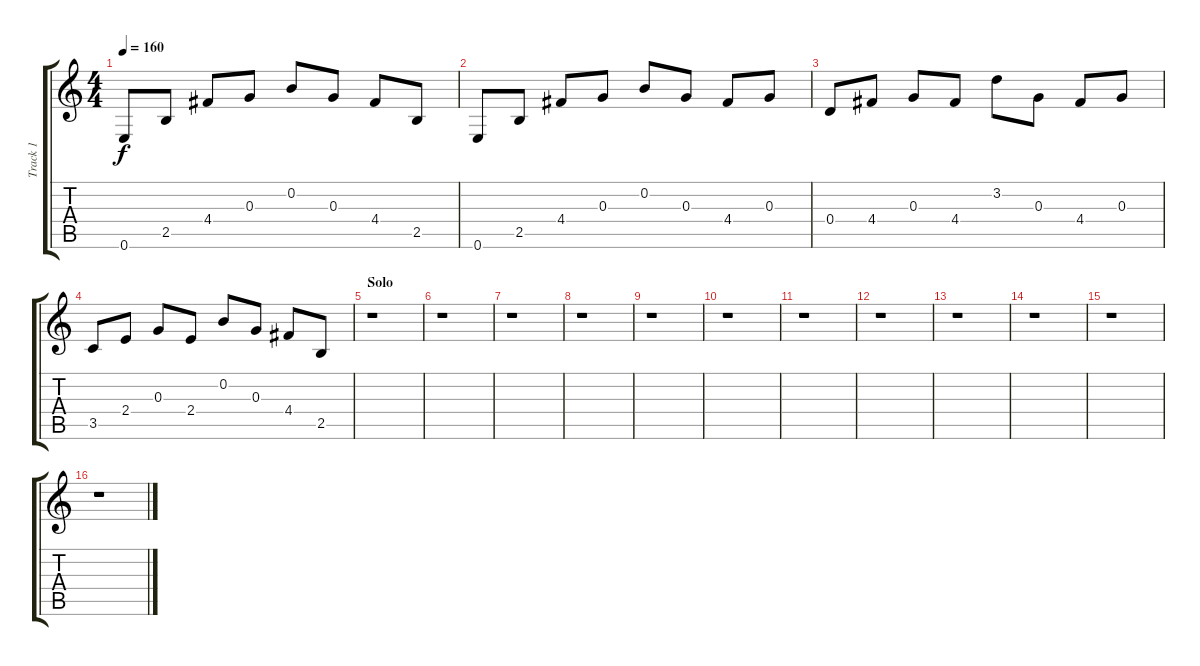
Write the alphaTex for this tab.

\track ("Track 1" "Track 1") {instrument acousticguitarsteel}
\staff {score tabs}
\tuning (E4 B3 G3 D3 A2 E2) {hide}
\ts (4 4)
\tempo 160
\clef g2
\ks c
0.6.8{dy f} 2.5.8 4.4.8 0.3.8 0.2.8 0.3.8 4.4.8 2.5.8 |
0.6.8 2.5.8 4.4.8 0.3.8 0.2.8 0.3.8 4.4.8 0.3.8 |
0.4.8 4.4.8 0.3.8 4.4.8 3.2.8 0.3.8 4.4.8 0.3.8 |
3.5.8 2.4.8 0.3.8 2.4.8 0.2.8 0.3.8 4.4.8 2.5.8 |
\section ("" "Solo")
r.1 |
r.1 |
r.1 |
r.1 |
r.1 |
r.1 |
r.1 |
r.1 |
r.1 |
r.1 |
r.1 |
r.1
